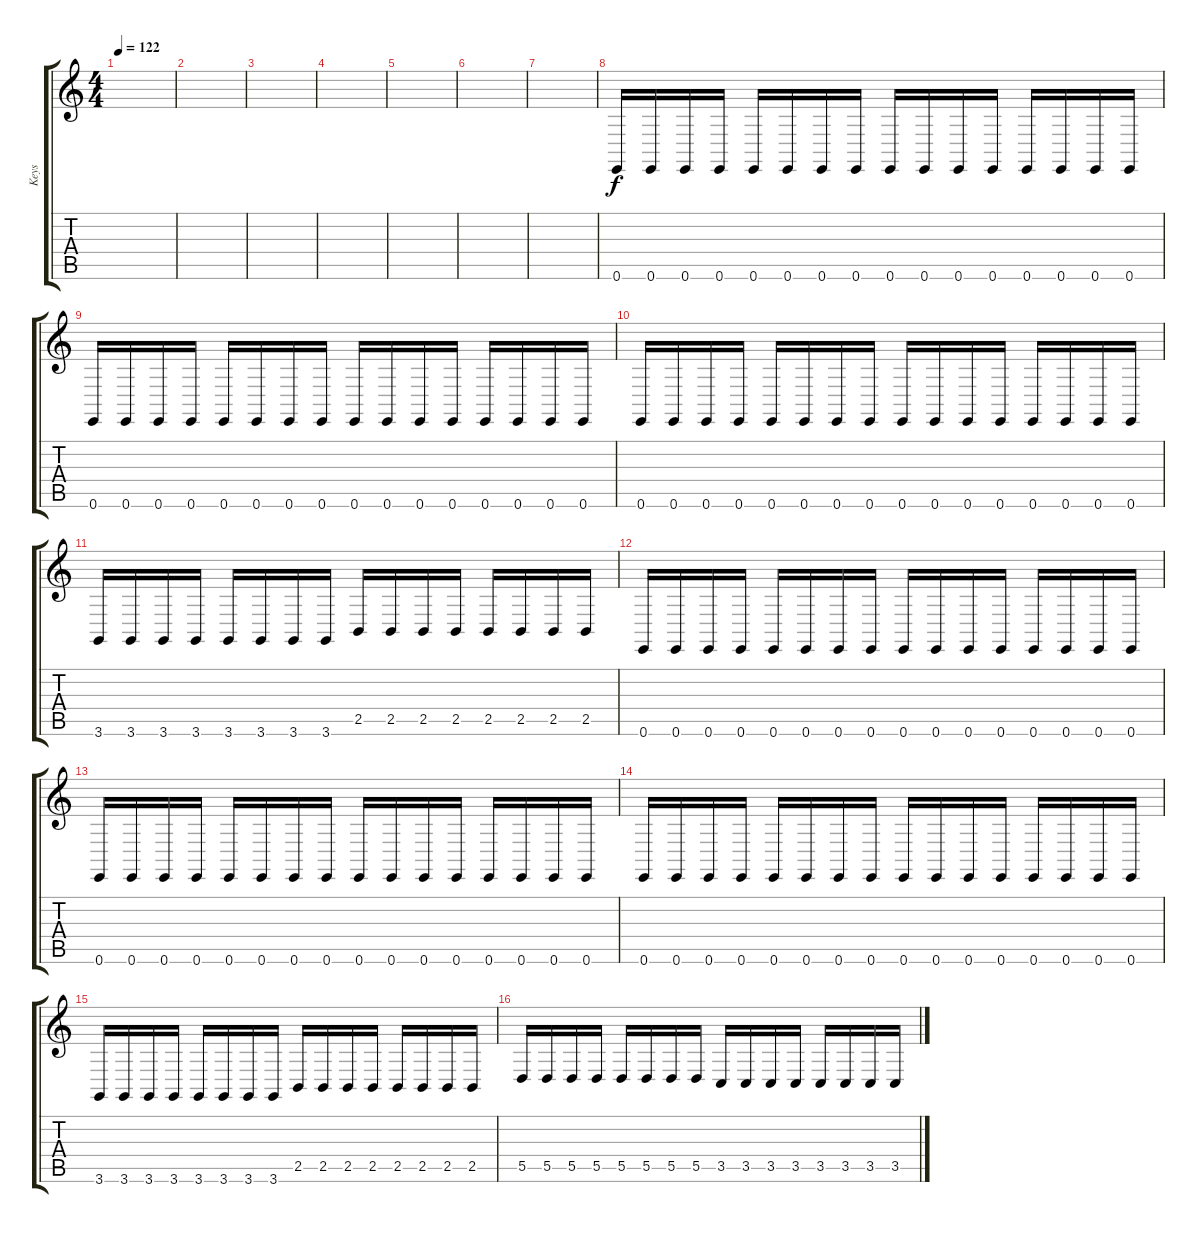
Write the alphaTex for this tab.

\track ("Keys" "Keys") {instrument lead2sawtooth}
\staff {score tabs}
\tuning (E4 B3 G3 D3 A2 E2) {hide}
\ts (4 4)
\tempo 122
\clef g2
\ks c
|
|
|
|
|
|
|
0.6.16{volume 10} 0.6.16 0.6.16 0.6.16 0.6.16 0.6.16 0.6.16 0.6.16 0.6.16 0.6.16 0.6.16 0.6.16 0.6.16 0.6.16 0.6.16 0.6.16 |
0.6.16 0.6.16 0.6.16 0.6.16 0.6.16 0.6.16 0.6.16 0.6.16 0.6.16 0.6.16 0.6.16 0.6.16 0.6.16 0.6.16 0.6.16 0.6.16 |
0.6.16 0.6.16 0.6.16 0.6.16 0.6.16 0.6.16 0.6.16 0.6.16 0.6.16 0.6.16 0.6.16 0.6.16 0.6.16 0.6.16 0.6.16 0.6.16 |
3.6.16 3.6.16 3.6.16 3.6.16 3.6.16 3.6.16 3.6.16 3.6.16 2.5.16 2.5.16 2.5.16 2.5.16 2.5.16 2.5.16 2.5.16 2.5.16 |
0.6.16 0.6.16 0.6.16 0.6.16 0.6.16 0.6.16 0.6.16 0.6.16 0.6.16 0.6.16 0.6.16 0.6.16 0.6.16 0.6.16 0.6.16 0.6.16 |
0.6.16 0.6.16 0.6.16 0.6.16 0.6.16 0.6.16 0.6.16 0.6.16 0.6.16 0.6.16 0.6.16 0.6.16 0.6.16 0.6.16 0.6.16 0.6.16 |
0.6.16 0.6.16 0.6.16 0.6.16 0.6.16 0.6.16 0.6.16 0.6.16 0.6.16 0.6.16 0.6.16 0.6.16 0.6.16 0.6.16 0.6.16 0.6.16 |
3.6.16 3.6.16 3.6.16 3.6.16 3.6.16 3.6.16 3.6.16 3.6.16 2.5.16 2.5.16 2.5.16 2.5.16 2.5.16 2.5.16 2.5.16 2.5.16 |
5.5.16 5.5.16 5.5.16 5.5.16 5.5.16 5.5.16 5.5.16 5.5.16 3.5.16 3.5.16 3.5.16 3.5.16 3.5.16 3.5.16 3.5.16 3.5.16
